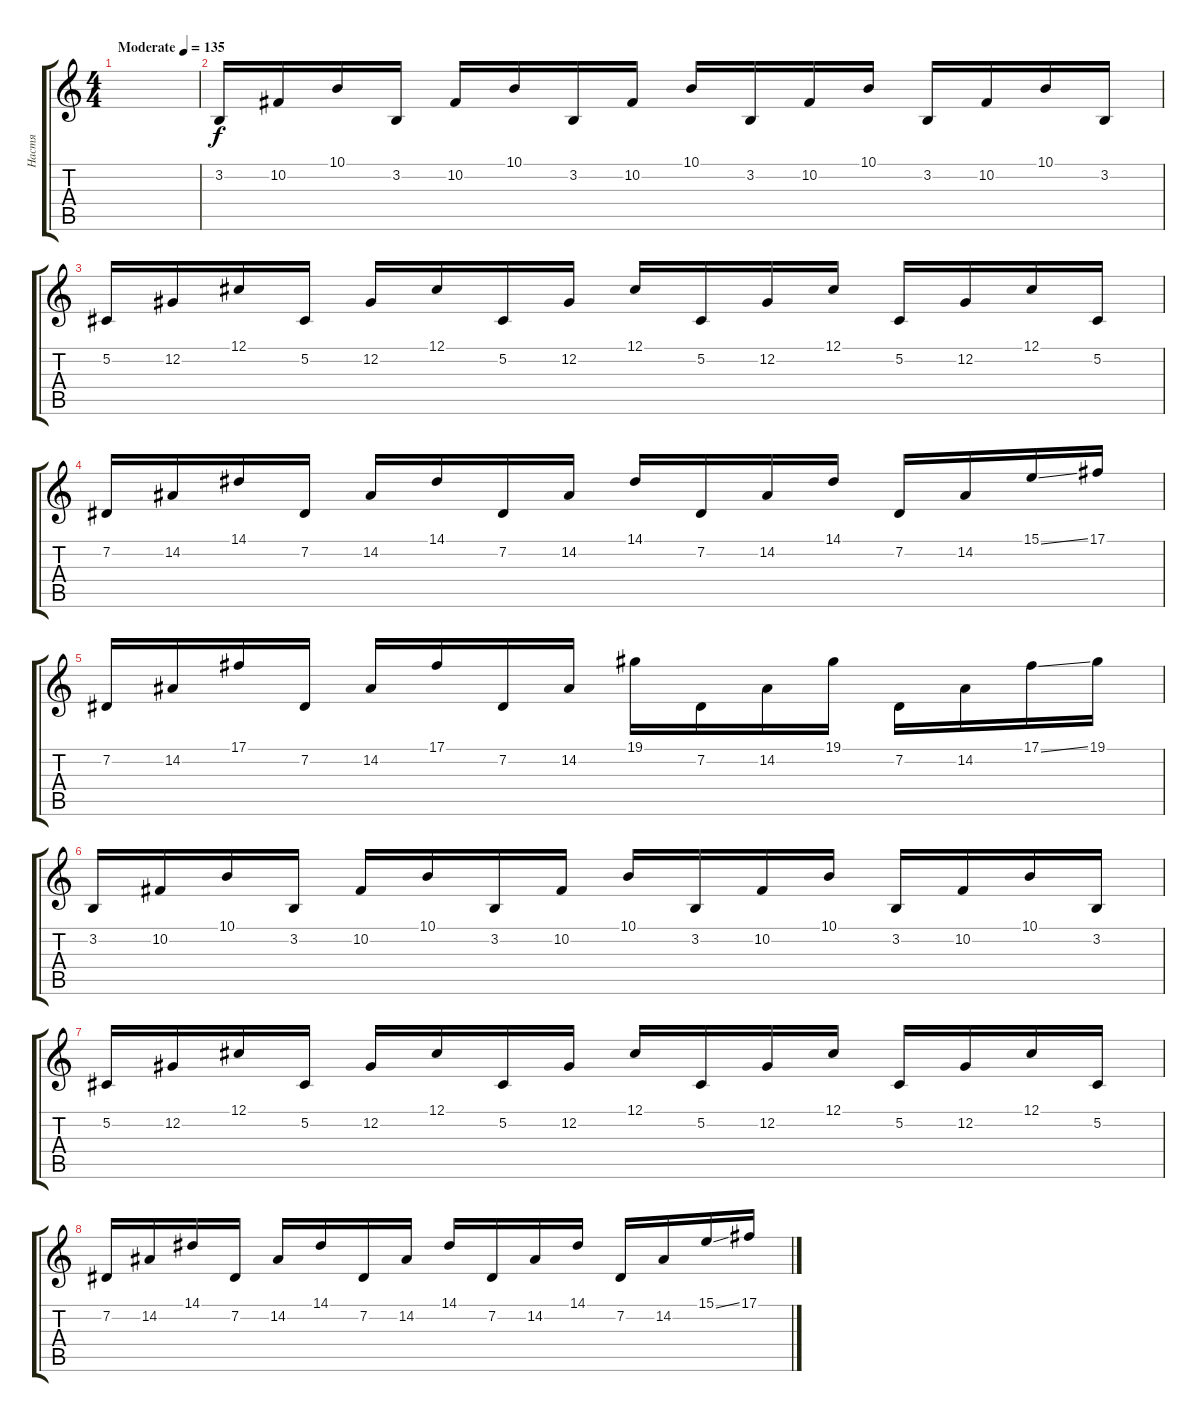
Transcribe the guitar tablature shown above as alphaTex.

\track ("Настя" "Настя") {instrument lead2sawtooth}
\staff {score tabs}
\tuning (Db4 Ab3 E3 B2 Gb2 B1) {hide}
\ts (4 4)
\tempo (135 "Moderate")
\clef g2
\ks c
|
3.2.16 10.2.16 10.1.16 3.2.16 10.2.16 10.1.16 3.2.16 10.2.16 10.1.16 3.2.16 10.2.16 10.1.16 3.2.16 10.2.16 10.1.16 3.2.16 |
5.2.16 12.2.16 12.1.16 5.2.16 12.2.16 12.1.16 5.2.16 12.2.16 12.1.16 5.2.16 12.2.16 12.1.16 5.2.16 12.2.16 12.1.16 5.2.16 |
7.2.16 14.2.16 14.1.16 7.2.16 14.2.16 14.1.16 7.2.16 14.2.16 14.1.16 7.2.16 14.2.16 14.1.16 7.2.16 14.2.16 15.1{ss}.16 17.1.16 |
7.2.16 14.2.16 17.1.16 7.2.16 14.2.16 17.1.16 7.2.16 14.2.16 19.1.16 7.2.16 14.2.16 19.1.16 7.2.16 14.2.16 17.1{ss}.16 19.1.16 |
3.2.16 10.2.16 10.1.16 3.2.16 10.2.16 10.1.16 3.2.16 10.2.16 10.1.16 3.2.16 10.2.16 10.1.16 3.2.16 10.2.16 10.1.16 3.2.16 |
5.2.16 12.2.16 12.1.16 5.2.16 12.2.16 12.1.16 5.2.16 12.2.16 12.1.16 5.2.16 12.2.16 12.1.16 5.2.16 12.2.16 12.1.16 5.2.16 |
7.2.16 14.2.16 14.1.16 7.2.16 14.2.16 14.1.16 7.2.16 14.2.16 14.1.16 7.2.16 14.2.16 14.1.16 7.2.16 14.2.16 15.1{ss}.16 17.1.16
